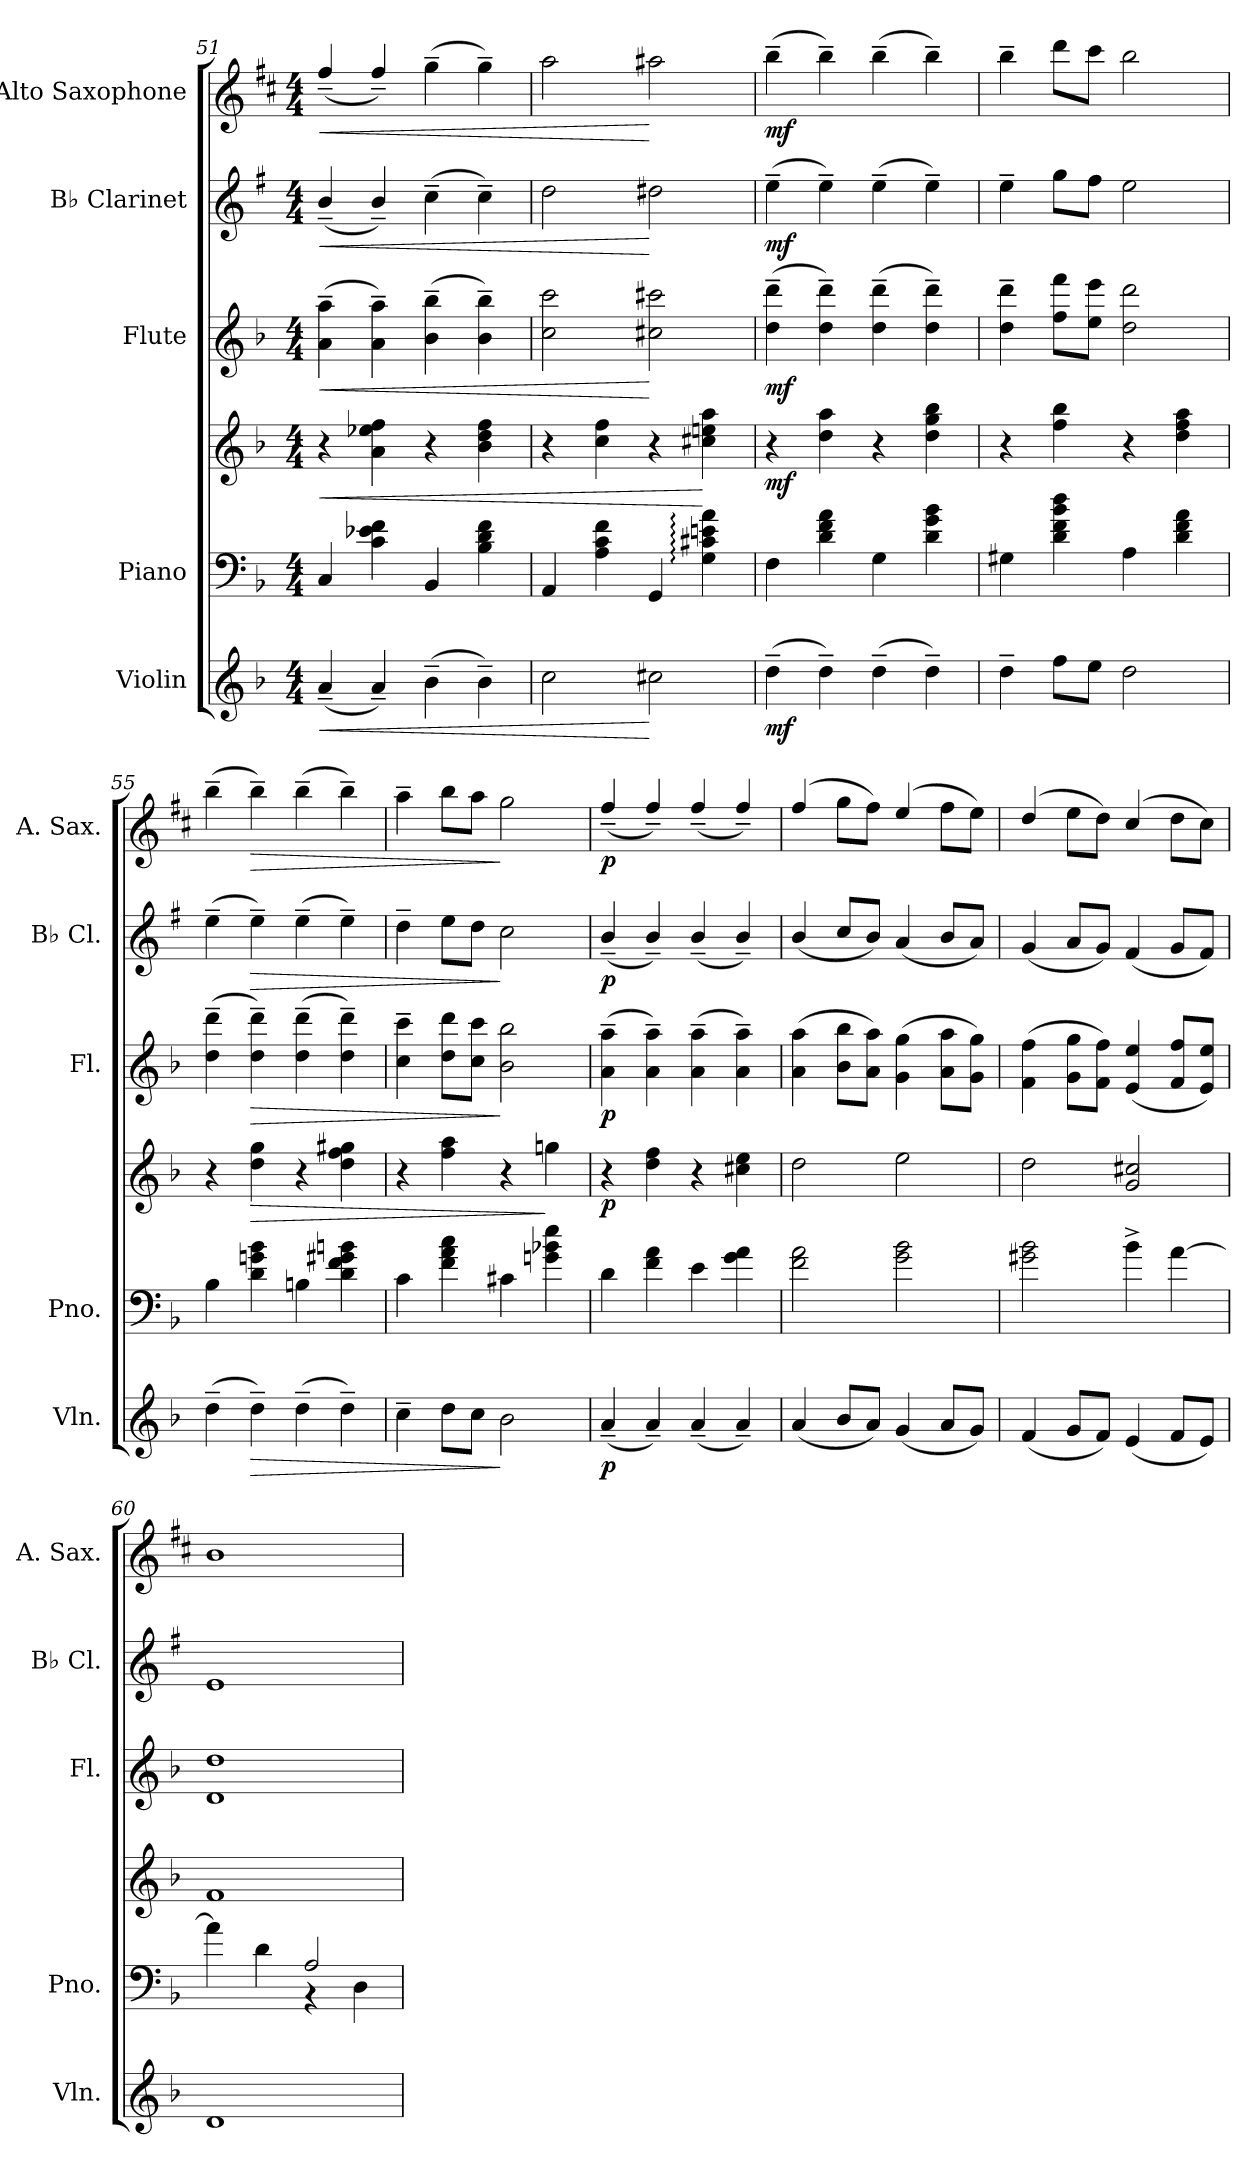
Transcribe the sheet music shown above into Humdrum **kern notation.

**kern	**dynam	**kern	**kern	**dynam	**kern	**dynam	**kern	**dynam	**kern	**dynam
*part5	*part5	*part4	*part4	*part4	*part3	*part3	*part2	*part2	*part1	*part1
*staff6	*staff6	*staff5	*staff4	*staff4/5	*staff3	*staff3	*staff2	*staff2	*staff1	*staff1
*I"Violin	*	*I"Piano	*	*	*I"Flute	*	*I"B♭ Clarinet	*	*I"Alto Saxophone	*
*I'Vln.	*	*I'Pno.	*	*	*I'Fl.	*	*I'B♭ Cl.	*	*I'A. Sax.	*
*clefG2	*	*clefF4	*clefG2	*	*clefG2	*	*clefG2	*	*clefG2	*
*	*	*	*	*	*	*	*ITrd1c2	*	*ITrd5c9	*
*k[b-]	*	*k[b-]	*k[b-]	*	*k[b-]	*	*k[b-]	*	*k[b-]	*
*M4/4	*	*M4/4	*M4/4	*	*M4/4	*	*M4/4	*	*M4/4	*
=51	=51	=51	=51	=51	=51	=51	=51	=51	=51	=51
!	!LO:HP:b	!	!	!LO:HP:b	!	!LO:HP:b	!	!LO:HP:b	!	!LO:HP:b
(4a~/	<	4C/	4r	<	(4a\~ 4aa\~	<	(4a~/	<	(4a~/	<
4a~/)	.	4c\ 4e-X\ 4f\	4a\ 4ee-X\ 4ff\	.	4a\~ 4aa\~)	.	4a~/)	.	4a~/)	.
(4b-~\	.	4BB-/	4r	.	(4b-\~ 4bb-\~	.	(4b-~\	.	(4b-~\	.
4b-~\)	.	4B-\ 4d\ 4f\	4b-\ 4dd\ 4ff\	.	4b-\~ 4bb-\~)	.	4b-~\)	.	4b-~\)	.
=52	=52	=52	=52	=52	=52	=52	=52	=52	=52	=52
2cc\	.	4AA/	4r	.	2cc\ 2ccc\	.	2cc\	.	2cc\	.
.	.	4A\ 4c\ 4f\	4cc\ 4ff\	.	.	.	.	.	.	.
2cc#X\	[	4GG/	4r	.	2cc#X\ 2ccc#X\	[	2cc#X\	[	2cc#X\	[
.	.	4G\: 4c#X\: 4en\: 4a\:	4cc#X\ 4een\ 4aa\	[	.	.	.	.	.	.
=53	=53	=53	=53	=53	=53	=53	=53	=53	=53	=53
!	!LO:DY:b	!	!	!LO:DY:b	!	!LO:DY:b	!	!LO:DY:b	!	!LO:DY:b
(4dd~\	mf	4F\	4r	mf	(4dd\~ 4ddd\~	mf	(4dd~\	mf	(4dd~\	mf
4dd~\)	.	4d\ 4f\ 4a\	4dd\ 4aa\	.	4dd\~ 4ddd\~)	.	4dd~\)	.	4dd~\)	.
(4dd~\	.	4G\	4r	.	(4dd\~ 4ddd\~	.	(4dd~\	.	(4dd~\	.
4dd~\)	.	4d\ 4g\ 4b-\	4dd\ 4gg\ 4bb-\	.	4dd\~ 4ddd\~)	.	4dd~\)	.	4dd~\)	.
=54	=54	=54	=54	=54	=54	=54	=54	=54	=54	=54
4dd~\	.	4G#X\	4r	.	4dd\~ 4ddd\~	.	4dd~\	.	4dd~\	.
8ff\L	.	4d\ 4f\ 4b-\ 4dd\	4ff\ 4bb-\	.	8ff\ 8fff\L	.	8ff\L	.	8ff\L	.
8ee\J	.	.	.	.	8ee\ 8eee\J	.	8ee\J	.	8ee\J	.
2dd\	.	4A\	4r	.	2dd\ 2ddd\	.	2dd\	.	2dd\	.
.	.	4d\ 4f\ 4a\	4dd\ 4ff\ 4aa\	.	.	.	.	.	.	.
=55	=55	=55	=55	=55	=55	=55	=55	=55	=55	=55
(4dd~\	.	4B-\	4r	.	(4dd\~ 4ddd\~	.	(4dd~\	.	(4dd~\	.
!	!LO:HP:b	!	!	!LO:HP:b	!	!LO:HP:b	!	!LO:HP:b	!	!LO:HP:b
4dd~\)	>	4d\ 4gn\ 4b-\	4dd\ 4gg\	>	4dd\~ 4ddd\~)	>	4dd~\)	>	4dd~\)	>
(4dd~\	.	4Bn\	4r	.	(4dd\~ 4ddd\~	.	(4dd~\	.	(4dd~\	.
4dd~\)	.	4d\ 4f\ 4g#X\ 4bn\	4dd\ 4ff\ 4gg#X\	.	4dd\~ 4ddd\~)	.	4dd~\)	.	4dd~\)	.
=56	=56	=56	=56	=56	=56	=56	=56	=56	=56	=56
4cc~\	.	4c\	4r	.	4cc\~ 4ccc\~	.	4cc~\	.	4cc~\	.
8dd\L	.	4f\ 4a\ 4cc\	4ff\ 4aa\	.	8dd\ 8ddd\L	.	8dd\L	.	8dd\L	.
8cc\J	.	.	.	.	8cc\ 8ccc\J	.	8cc\J	.	8cc\J	.
2b-\	]	4c#X\	4r	.	2b-\ 2bb-\	]	2b-\	]	2b-\	]
.	.	4gn\ 4b-X\ 4ee\	4ggn\	]	.	.	.	.	.	.
!!LO:LB:g=z
=57	=57	=57	=57	=57	=57	=57	=57	=57	=57	=57
!	!LO:DY:b	!	!	!LO:DY:b	!	!LO:DY:b	!	!LO:DY:b	!	!LO:DY:b
(4a~/	p	4d\	4r	p	(4a\~ 4aa\~	p	(4a~/	p	(4a~/	p
4a~/)	.	4f\ 4a\	4dd\ 4ff\	.	4a\~ 4aa\~)	.	4a~/)	.	4a~/)	.
(4a~/	.	4e\	4r	.	(4a\~ 4aa\~	.	(4a~/	.	(4a~/	.
4a~/)	.	4g\ 4a\	4cc#X\ 4ee\	.	4a\~ 4aa\~)	.	4a~/)	.	4a~/)	.
=58	=58	=58	=58	=58	=58	=58	=58	=58	=58	=58
(4a/	.	2f\ 2a\	2dd\	.	(4a\ 4aa\	.	(4a/	.	(4a/	.
8b-\L	.	.	.	.	8b-\ 8bb-\L	.	8b-/L	.	8b-\L	.
8a/J)	.	.	.	.	8a\ 8aa\J)	.	8a/J)	.	8a\J)	.
(4g/	.	2g\ 2b-\	2ee\	.	(4g\ 4gg\	.	(4g/	.	(4g/	.
8a/L	.	.	.	.	8a\ 8aa\L	.	8a/L	.	8a\L	.
8g/J)	.	.	.	.	8g\ 8gg\J)	.	8g/J)	.	8g\J)	.
=59	=59	=59	=59	=59	=59	=59	=59	=59	=59	=59
(4f/	.	2g#X\ 2b-\	2dd\	.	(4f\ 4ff\	.	(4f/	.	(4f/	.
8g/L	.	.	.	.	8g\ 8gg\L	.	8g/L	.	8g\L	.
8f/J)	.	.	.	.	8f\ 8ff\J)	.	8f/J)	.	8f\J)	.
(4e/	.	4b-^\	2g/ 2cc#X/	.	(4e/ 4ee/	.	(4e/	.	(4e/	.
8f/L	.	[4a\	.	.	8f\ 8ff\L	.	8f/L	.	8f\L	.
8e/J)	.	.	.	.	8e/ 8ee/J)	.	8e/J)	.	8e\J)	.
=60	=60	=60	=60	=60	=60	=60	=60	=60	=60	=60
*	*	*^	*	*	*	*	*	*	*	*
1d	.	4a\]	2ryy	1f	.	1d 1dd	.	1d	.	1d	.
.	.	4d\	.	.	.	.	.	.	.	.	.
.	.	2A/	4r	.	.	.	.	.	.	.	.
.	.	.	4D\	.	.	.	.	.	.	.	.
*	*	*v	*v	*	*	*	*	*	*	*	*
=	=	=	=	=	=	=	=	=	=	=
*-	*-	*-	*-	*-	*-	*-	*-	*-	*-	*-
